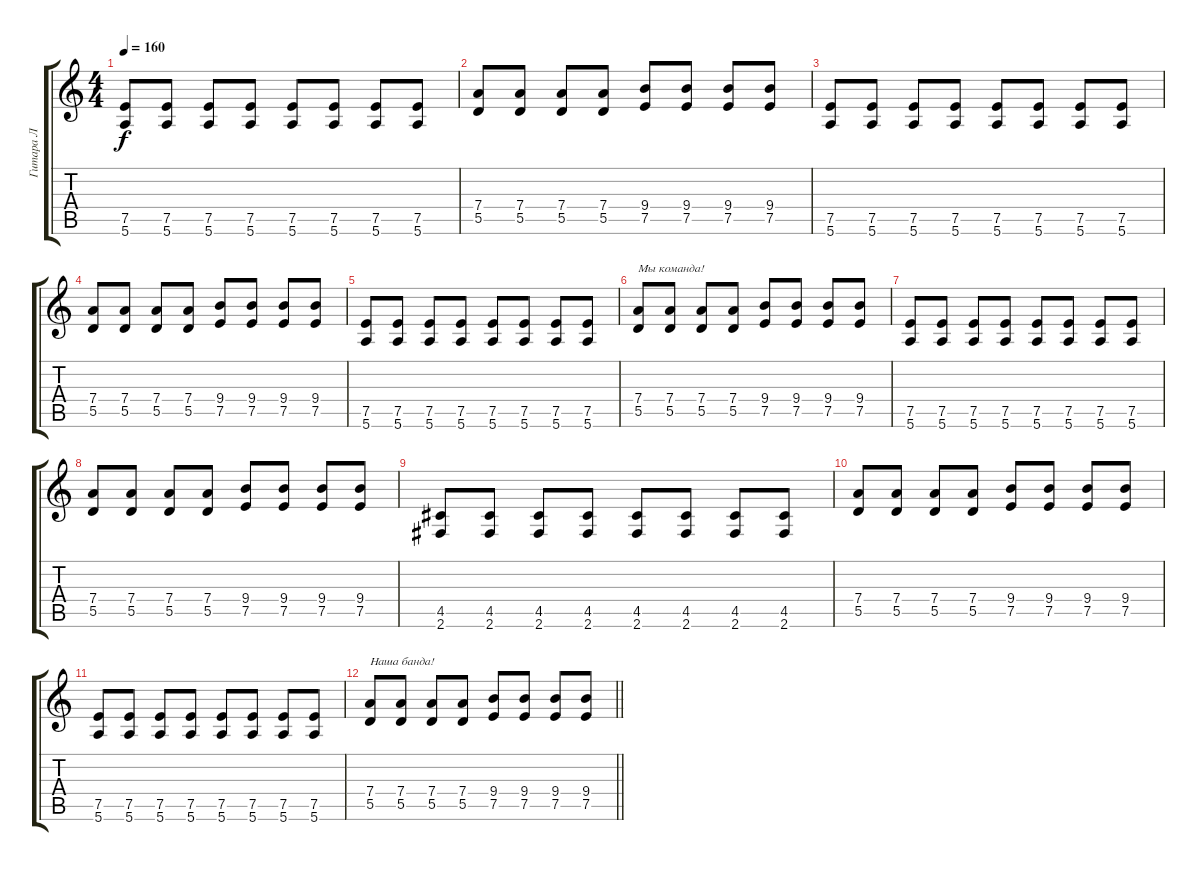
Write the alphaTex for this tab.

\track ("Гитара Л" "Гитара Л") {instrument distortionguitar}
\staff {score tabs}
\tuning (E4 B3 G3 D3 A2 E2) {hide}
\ts (4 4)
\tempo 160
\clef g2
\ks c
(7.5 5.6).8{dy f volume 2} (7.5 5.6).8 (7.5 5.6).8 (7.5 5.6).8 (7.5 5.6).8 (7.5 5.6).8 (7.5 5.6).8 (7.5 5.6).8 |
(7.4 5.5).8 (7.4 5.5).8 (7.4 5.5).8 (7.4 5.5).8 (9.4 7.5).8 (9.4 7.5).8 (9.4 7.5).8 (9.4 7.5).8 |
(7.5 5.6).8 (7.5 5.6).8 (7.5 5.6).8 (7.5 5.6).8 (7.5 5.6).8 (7.5 5.6).8 (7.5 5.6).8 (7.5 5.6).8 |
(7.4 5.5).8 (7.4 5.5).8 (7.4 5.5).8 (7.4 5.5).8 (9.4 7.5).8 (9.4 7.5).8 (9.4 7.5).8 (9.4 7.5).8 |
(7.5 5.6).8{volume 0} (7.5 5.6).8 (7.5 5.6).8 (7.5 5.6).8 (7.5 5.6).8 (7.5 5.6).8 (7.5 5.6).8 (7.5 5.6).8 |
(7.4 5.5).8{txt "Мы команда!"} (7.4 5.5).8 (7.4 5.5).8 (7.4 5.5).8 (9.4 7.5).8 (9.4 7.5).8 (9.4 7.5).8 (9.4 7.5).8 |
(7.5 5.6).8 (7.5 5.6).8 (7.5 5.6).8 (7.5 5.6).8 (7.5 5.6).8 (7.5 5.6).8 (7.5 5.6).8 (7.5 5.6).8 |
(7.4 5.5).8 (7.4 5.5).8 (7.4 5.5).8 (7.4 5.5).8 (9.4 7.5).8 (9.4 7.5).8 (9.4 7.5).8 (9.4 7.5).8 |
(4.5 2.6).8 (4.5 2.6).8 (4.5 2.6).8 (4.5 2.6).8 (4.5 2.6).8 (4.5 2.6).8 (4.5 2.6).8 (4.5 2.6).8 |
(7.4 5.5).8 (7.4 5.5).8 (7.4 5.5).8 (7.4 5.5).8 (9.4 7.5).8 (9.4 7.5).8 (9.4 7.5).8 (9.4 7.5).8 |
(7.5 5.6).8 (7.5 5.6).8 (7.5 5.6).8 (7.5 5.6).8 (7.5 5.6).8 (7.5 5.6).8 (7.5 5.6).8 (7.5 5.6).8 |
\barLineRight lightlight
(7.4 5.5).8{txt "Наша банда!"} (7.4 5.5).8 (7.4 5.5).8 (7.4 5.5).8 (9.4 7.5).8 (9.4 7.5).8 (9.4 7.5).8 (9.4 7.5).8
